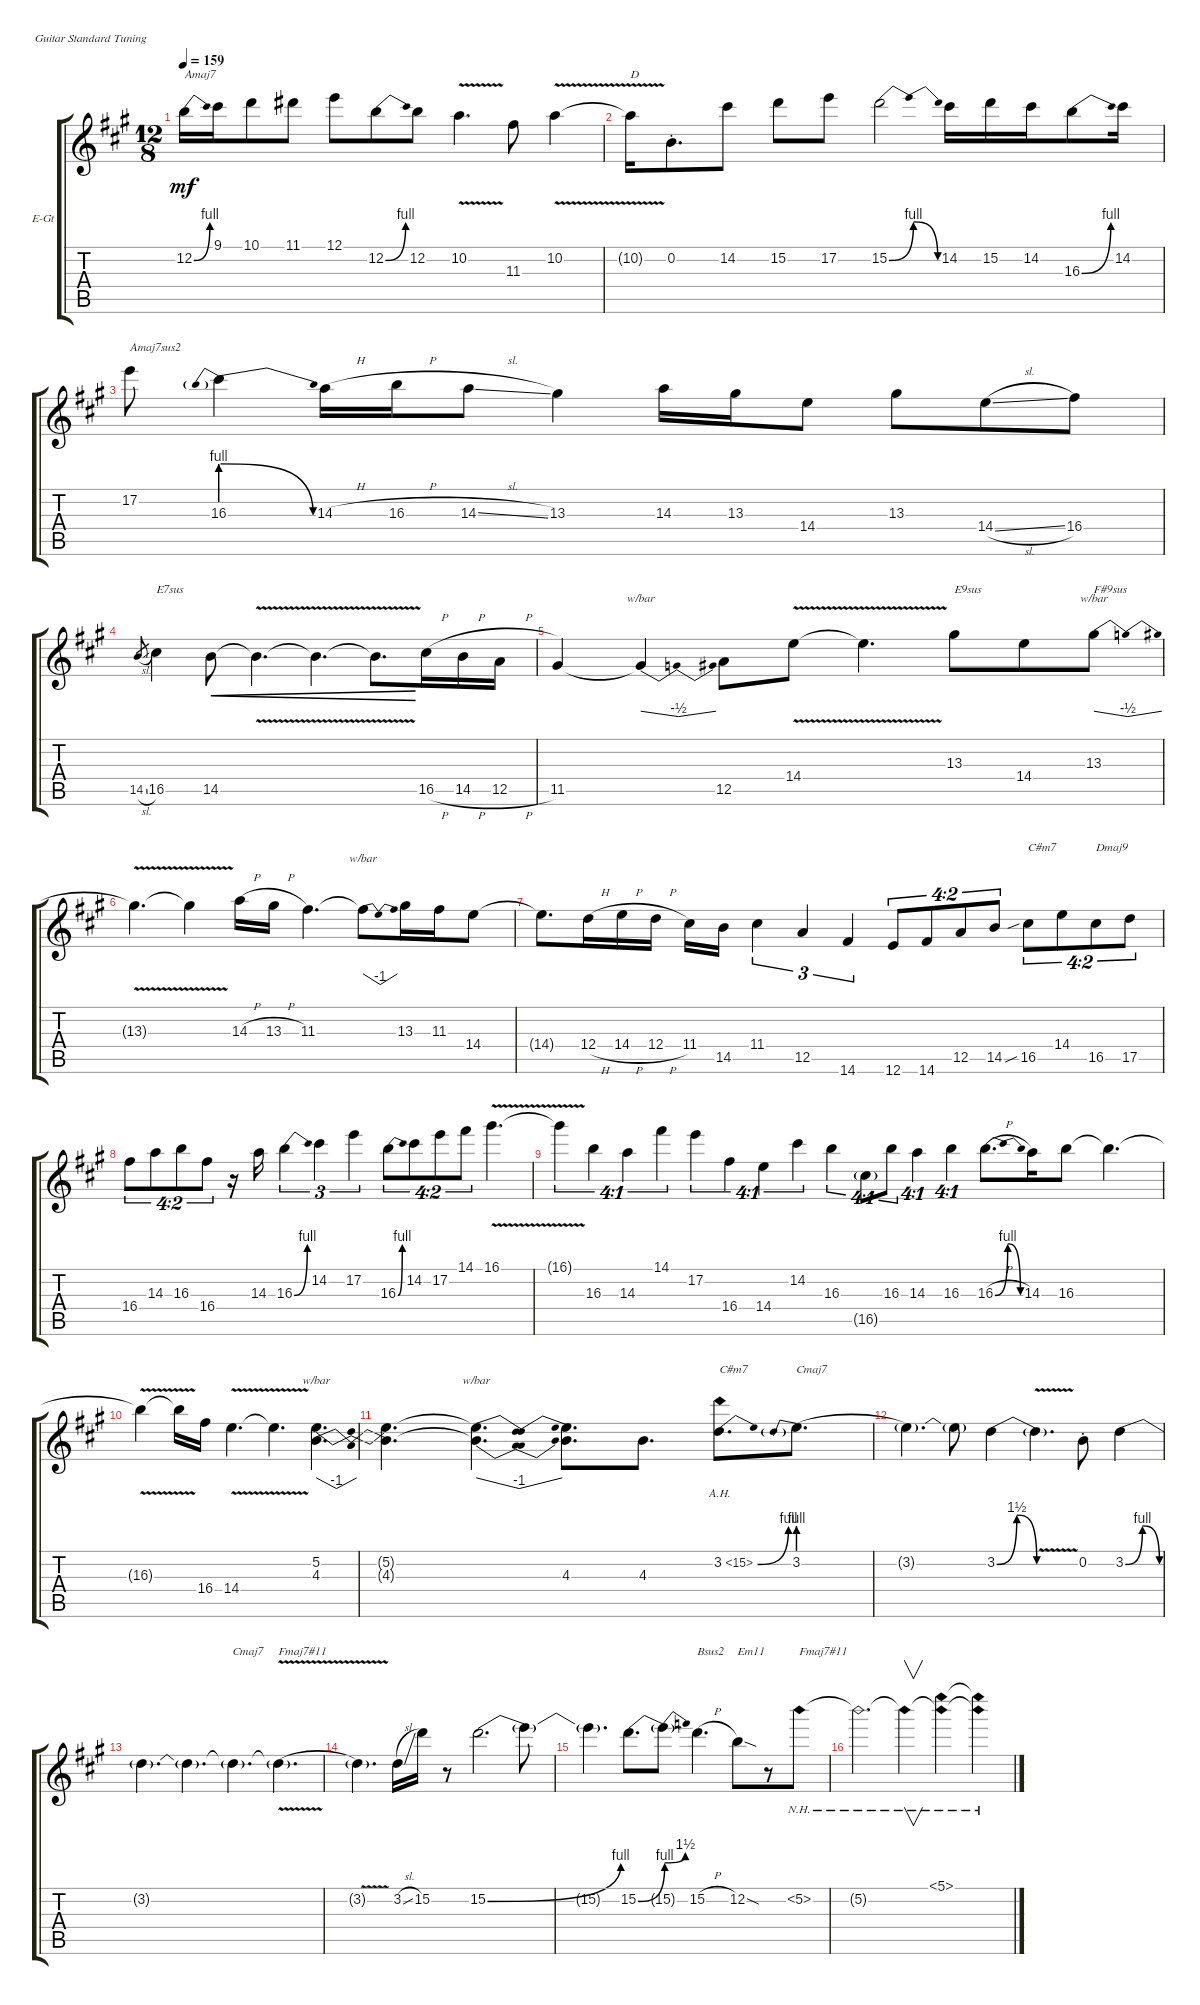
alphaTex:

\defaultSystemsLayout 4
\bracketExtendMode groupsimilarinstruments
\firstSystemTrackNameOrientation horizontal
\otherSystemsTrackNameOrientation horizontal
\track ("Electric Guitar" "E-Gt") {instrument distortionguitar}
\staff {score tabs}
\tuning (E4 B3 G3 D3 A2 E2)
\ts (12 8)
\tempo 159
\clef g2
\ks a
12.2{be (bend 0 0 15 4)}.16{txt "Amaj7" dy mf} 9.1.16 10.1.8 11.1.8 12.1.8 12.2{be (bend 0 0 15 4)}.8 12.2.8 10.2{v}.4{d} 11.3.8 10.2{v}.4 |
10.2{t}.16{txt "D"} 0.2{st}.8{d} 14.2.8 15.2.8 17.2.8 15.2{be (bendrelease 0 0 10.2 4 27.599999999999998 4 45 0)}.2 14.2.16 15.2.16 14.2.16 16.3{be (bend 0 0 15 4)}.8 14.2.16 |
17.2.8{txt "Amaj7sus2"} 16.3{be (prebendrelease 0 4 38.4 0)}.4 14.3{h}.16 16.3{h}.16 14.3{sl}.8 13.3.4 14.3.16 13.3.16 14.4.8 13.3.8 14.4{sl}.8 16.4.8 |
14.5{sl}.8{gr} 16.5.4{txt "E7sus"} 14.5.8{cre} 14.5{v t}.4{d cre} 14.5{v t}.4{d cre} 14.5{v t}.8{d cre} 16.5{h}.16 14.5{h}.16 12.5{h}.16 |
11.5.4 11.5{t}.4{tbe (dip default 0 0 5.3999999999999995 -2 9 -2 15.6 0)} 12.5.8 14.4{v}.8 14.4{v t}.4{d} 13.3.8{txt "E9sus"} 14.4.8 13.3.8{tbe (dip default 0 0 4.2 -2 12.6 -2 18.599999999999998 0) txt "F#9sus"} |
13.3{v t}.4{d} 13.3{v t}.4 14.3{h}.16 13.3{h}.16 11.3.4{d} 11.3{t}.8{tbe (dip default 0 0 10.799999999999999 -4 11.4 -4 23.4 0)} 13.3.16 11.3.16 14.4.8 |
14.4{t}.8{d} 12.4{h}.16 14.4{h}.16 12.4{h}.16 11.4.16 14.5.16 11.4.4{tu (3 2)} 12.5.4{tu (3 2)} 14.6.4{tu (3 2)} 12.6.8{tu (4 2)} 14.6.8{tu (4 2)} 12.5.8{tu (4 2)} 14.5.8{tu (4 2)} 16.5{sib}.8{tu (4 2) txt "C#m7"} 14.4.8{tu (4 2)} 16.5.8{tu (4 2) txt "Dmaj9"} 17.5.8{tu (4 2)} |
16.4.8{tu (4 2)} 14.3.8{tu (4 2)} 16.3.8{tu (4 2)} 16.4.8{tu (4 2)} r.16 14.3.16 16.3{be (bend 0 0 8.4 4)}.4{tu (3 2)} 14.2.4{tu (3 2)} 17.2.4{tu (3 2)} 16.3{be (bend 0 0 6.6 4)}.8{tu (4 2)} 14.2.8{tu (4 2)} 17.2.8{tu (4 2)} 14.1.8{tu (4 2)} 16.1{v}.4{d} |
16.1{v t}.4{tu (4 1)} 16.3.4{tu (4 1)} 14.3.4{tu (4 1)} 14.1.4{tu (4 1)} 17.2.4{tu (4 1)} 16.4.4{tu (4 1)} 14.4.4{tu (4 1)} 14.2.4{tu (4 1)} 16.3.4{tu (4 1)} 16.5{g}.8{tu (4 1)} 16.3.8{tu (4 1)} 14.3.4{tu (4 1)} 16.3.4{tu (4 1)} 16.3{be (bendrelease 0 0 12.6 4 29.4 4 44.4 0) h}.8{d} 14.3.16 16.3.8 16.3{t}.4{d} |
16.3{v t}.4 16.3{v t}.16 16.4.16 14.4{v}.4{d} 14.4{v t}.4{d} (4.3 5.2).4{d tbe (dip default 0 0 10.799999999999999 -4 12.6 -4 22.8 0)} |
(5.2{t} 4.3{t}).4{d} (5.2{t} 4.3{t}).4{d tbe (dip default 0 0 6 -4 57 -4 59.4 0)} (4.3 5.2{t}).8{d} 4.3.8{d} 3.2{be (bend 0 0 15 4) ah 12}.8{d txt "C#m7"} 3.2{be (prebend 0 4 60 4)}.8{d txt "Cmaj7"} |
3.2{t}.4{d} 3.2{t}.8 3.2{be (bendrelease 0 0 13.799999999999999 6 24.599999999999998 6 57 0)}.4 3.2{v t}.4{d} 0.2{st}.8 3.2{be (bendrelease 0 0 3.5999999999999996 4 8.4 4 48 0)}.4 |
3.2{t}.4{d} 3.2{t}.4{d} 3.2{t}.4{d txt "Cmaj7"} 3.2{be (hold 0 0 60 0) v t}.4{d txt "Fmaj7#11"} |
3.2{v t}.4{d} 3.2{sl}.16 15.2.16 r.8 15.2{be (bend 0 0 9.6 4)}.2{d} 15.2{t}.8 |
15.2{t}.4{d} 15.2{be (bend 0 0 15 4)}.8{d} 15.2{be (bend 0 4 21.599999999999998 6) t}.8{d} 15.2{h}.4{d txt "Bsus2"} 12.2{sod}.8{txt "Em11"} r.8 5.2{nh}.8{txt "Fmaj7#11"} |
5.2{nh t}.2{d} 5.2{nh t}.4{v} (5.1{nh} 5.2{nh t}).4 (5.1{nh t} 5.2{nh t}).4
